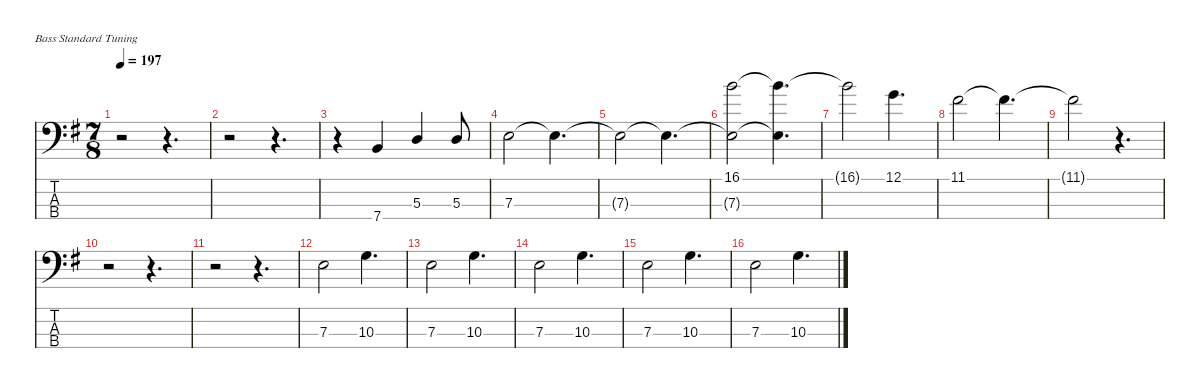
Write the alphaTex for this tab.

\defaultSystemsLayout 4
\hideDynamics
\bracketExtendMode nobrackets
\singleTrackTrackNamePolicy hidden
\multiTrackTrackNamePolicy hidden
\firstSystemTrackNameMode fullname
\firstSystemTrackNameOrientation horizontal
\otherSystemsTrackNameOrientation horizontal
\track ("Bass" "el.bs.") {defaultSystemsLayout 4 instrument electricbassfinger}
\staff {score tabs}
\tuning (G2 D2 A1 E1)
\ts (7 8)
\tempo 197
\clef f4
\ks eminor
r.2{dy f beam Down} r.4{d beam Down} |
r.2{beam Down} r.4{d beam Down} |
r.4{beam Down} 7.4{acc forcenatural}.4{beam Up} 5.3{acc forcenatural}.4{beam Up} 5.3{acc forcenatural}.8{beam Up} |
7.3{acc forcenatural}.2{beam Down} 7.3{t acc forcenatural}.4{d beam Down} |
7.3{t acc forcenatural}.2{beam Down} 7.3{t acc forcenatural}.4{d beam Down} |
(16.1{acc forcenatural} 7.3{t acc forcenatural}).2{beam Down} (16.1{t acc forcenatural} 7.3{t acc forcenatural}).4{d beam Down} |
16.1{t acc forcenatural}.2{beam Down} 12.1{acc forcenatural}.4{d beam Down} |
11.1{acc #}.2{beam Down} 11.1{t acc #}.4{d beam Down} |
11.1{t acc #}.2{beam Down} r.4{d beam Down} |
r.2{beam Down} r.4{d beam Down} |
r.2{beam Down} r.4{d beam Down} |
7.3{acc forcenatural}.2{dy mf instrument acousticbass beam Down} 10.3{acc forcenatural}.4{d beam Down} |
7.3{acc forcenatural}.2{beam Down} 10.3{acc forcenatural}.4{d beam Down} |
7.3{acc forcenatural}.2{beam Down} 10.3{acc forcenatural}.4{d beam Down} |
7.3{acc forcenatural}.2{beam Down} 10.3{acc forcenatural}.4{d beam Down} |
7.3{acc forcenatural}.2{beam Down} 10.3{acc forcenatural}.4{d beam Down}
